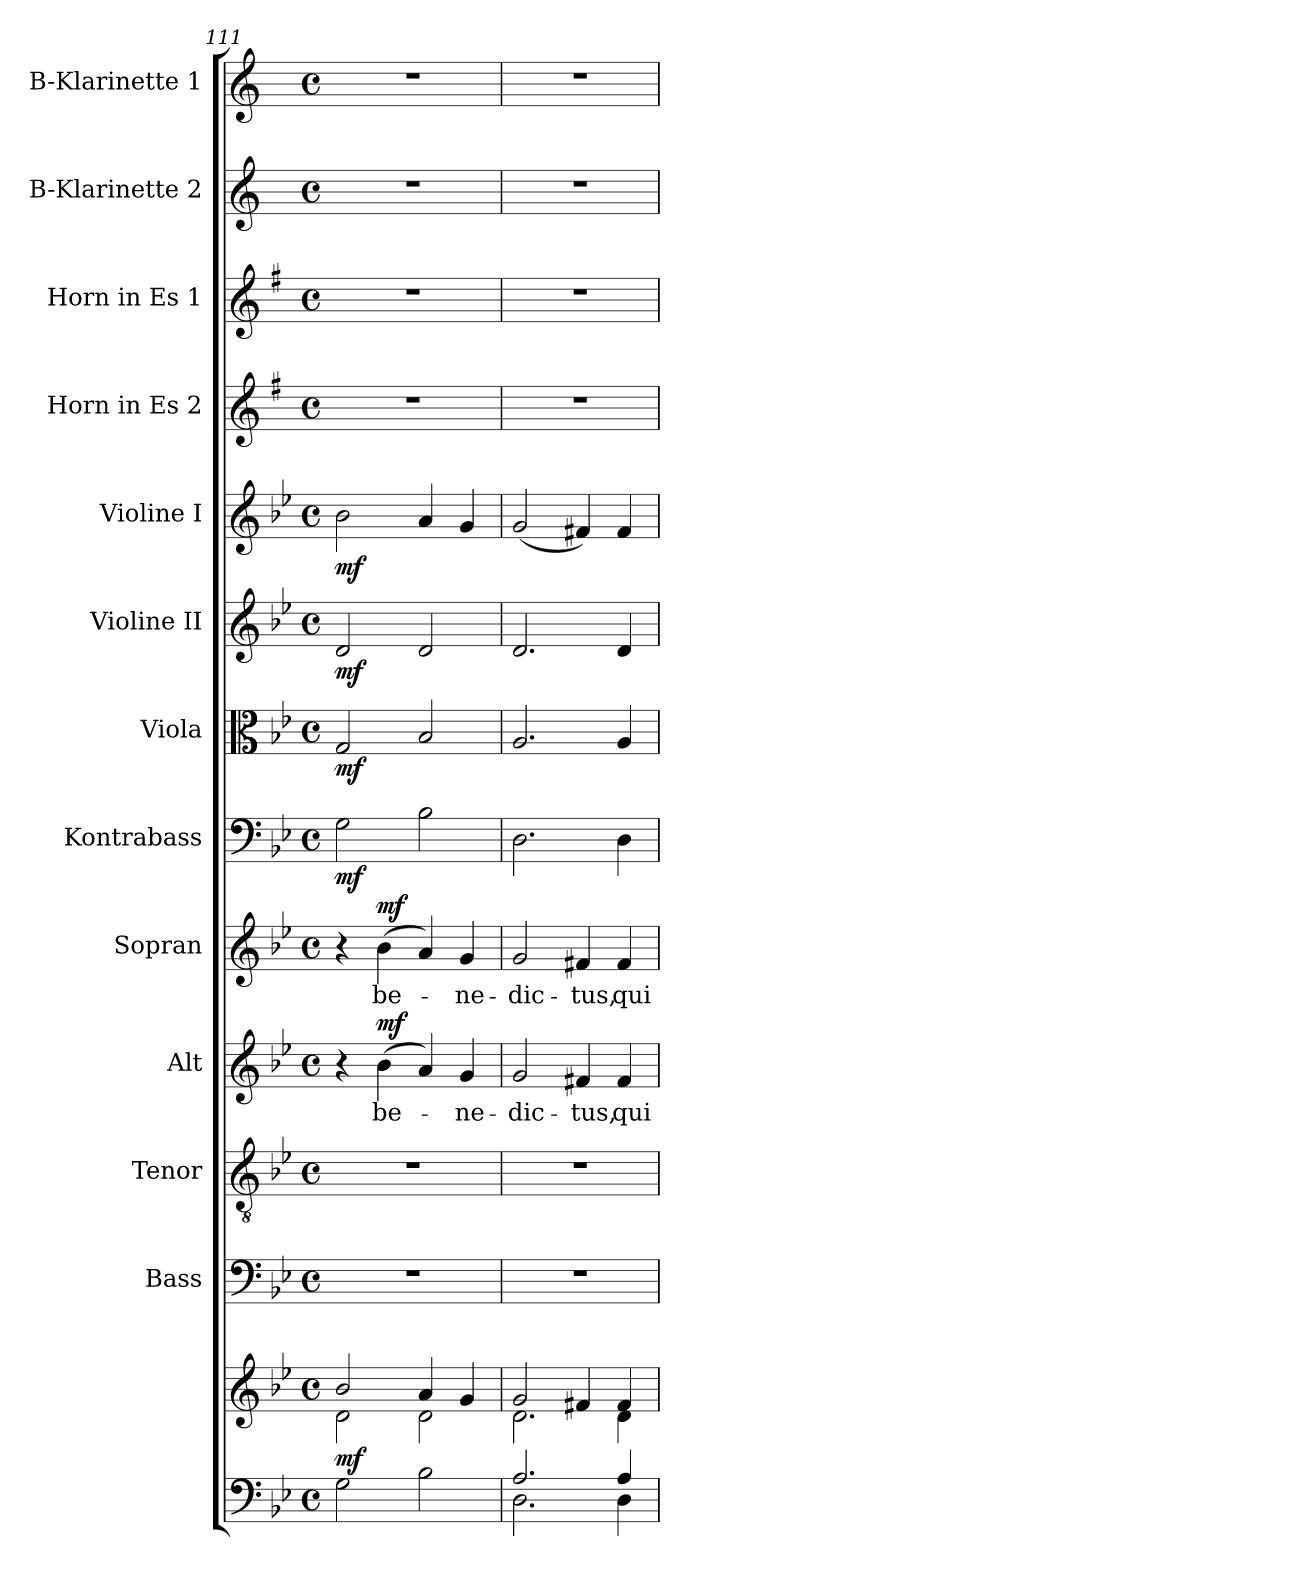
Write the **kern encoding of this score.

**kern	**kern	**dynam	**kern	**kern	**kern	**text	**dynam	**kern	**text	**dynam	**kern	**dynam	**kern	**dynam	**kern	**dynam	**kern	**dynam	**kern	**kern	**kern	**kern
*part13	*part13	*part13	*part12	*part11	*part10	*part10	*part10	*part9	*part9	*part9	*part8	*part8	*part7	*part7	*part6	*part6	*part5	*part5	*part4	*part3	*part2	*part1
*staff14	*staff13	*staff13/14	*staff12	*staff11	*staff10	*staff10	*staff10	*staff9	*staff9	*staff9	*staff8	*staff8	*staff7	*staff7	*staff6	*staff6	*staff5	*staff5	*staff4	*staff3	*staff2	*staff1
*	*	*	*I"Bass	*I"Tenor	*I"Alt	*	*	*I"Sopran	*	*	*I"Kontrabass	*	*I"Viola	*	*I"Violine II	*	*I"Violine I	*	*I"Horn in Es 2	*I"Horn in Es 1	*I"B-Klarinette 2	*I"B-Klarinette 1
*	*	*	*I'B.	*I'T.	*I'A.	*	*	*I'S.	*	*	*I'Kb.	*	*I'Vla.	*	*I'Vl. II	*	*I'Vl. I	*	*	*	*I'B Kl. 2	*I'B Kl. 1
*clefF4	*clefG2	*	*clefF4	*clefGv2	*clefG2	*	*	*clefG2	*	*	*clefF4	*	*clefC3	*	*clefG2	*	*clefG2	*	*clefG2	*clefG2	*clefG2	*clefG2
*	*	*	*	*	*	*	*	*	*	*	*ITrd7c12	*	*	*	*	*	*	*	*ITrd5c9	*ITrd5c9	*ITrd1c2	*ITrd1c2
*k[b-e-]	*k[b-e-]	*	*k[b-e-]	*k[b-e-]	*k[b-e-]	*	*	*k[b-e-]	*	*	*k[b-e-]	*	*k[b-e-]	*	*k[b-e-]	*	*k[b-e-]	*	*k[b-e-]	*k[b-e-]	*k[b-e-]	*k[b-e-]
*B-:	*B-:	*	*B-:	*B-:	*B-:	*	*	*B-:	*	*	*B-:	*	*B-:	*	*B-:	*	*B-:	*	*B-:	*B-:	*B-:	*B-:
*M4/4	*M4/4	*	*M4/4	*M4/4	*M4/4	*	*	*M4/4	*	*	*M4/4	*	*M4/4	*	*M4/4	*	*M4/4	*	*M4/4	*M4/4	*M4/4	*M4/4
*met(c)	*met(c)	*	*met(c)	*met(c)	*met(c)	*	*	*met(c)	*	*	*met(c)	*	*met(c)	*	*met(c)	*	*met(c)	*	*met(c)	*met(c)	*met(c)	*met(c)
=111	=111	=111	=111	=111	=111	=111	=111	=111	=111	=111	=111	=111	=111	=111	=111	=111	=111	=111	=111	=111	=111	=111
*	*^	*	*	*	*	*	*	*	*	*	*	*	*	*	*	*	*	*	*	*	*	*
!	!	!	!LO:DY:b	!	!	!	!	!	!	!	!	!	!LO:DY:b	!	!LO:DY:b	!	!LO:DY:b	!	!LO:DY:b	!	!	!	!
2G\	2b-/	2d\	mf	1r	1r	4r	.	.	4r	.	.	2GG\	mf	2G/	mf	2d/	mf	2b-\	mf	1r	1r	1r	1r
!	!	!	!	!	!	!	!LO:LY:b	!LO:DY:a	!	!LO:LY:b	!LO:DY:a	!	!	!	!	!	!	!	!	!	!	!	!
.	.	.	.	.	.	(>4b-\	be-	mf	(>4b-\	be-	mf	.	.	.	.	.	.	.	.	.	.	.	.
2B-\	4a/	2d\	.	.	.	4a/)	.	.	4a/)	.	.	2BB-\	.	2B-/	.	2d/	.	4a/	.	.	.	.	.
!	!	!	!	!	!	!	!LO:LY:b	!	!	!LO:LY:b	!	!	!	!	!	!	!	!	!	!	!	!	!
.	4g/	.	.	.	.	4g/	-ne-	.	4g/	-ne-	.	.	.	.	.	.	.	4g/	.	.	.	.	.
!!LO:PB:g=z
=112	=112	=112	=112	=112	=112	=112	=112	=112	=112	=112	=112	=112	=112	=112	=112	=112	=112	=112	=112	=112	=112	=112	=112
*^	*	*	*	*	*	*	*	*	*	*	*	*	*	*	*	*	*	*	*	*	*	*	*
!	!	!	!	!	!	!	!	!LO:LY:b	!	!	!LO:LY:b	!	!	!	!	!	!	!	!	!	!	!	!	!
2.A/	2.D\	2g/	2.d\	.	1r	1r	2g/	-dic-	.	2g/	-dic-	.	2.DD\	.	2.A/	.	2.d/	.	(<2g/	.	1r	1r	1r	1r
!	!	!	!	!	!	!	!	!LO:LY:b	!	!	!LO:LY:b	!	!	!	!	!	!	!	!	!	!	!	!	!
.	.	4f#X/	.	.	.	.	4f#X/	-tus,	.	4f#X/	-tus,	.	.	.	.	.	.	.	4f#X/)	.	.	.	.	.
!	!	!	!	!	!	!	!	!LO:LY:b	!	!	!LO:LY:b	!	!	!	!	!	!	!	!	!	!	!	!	!
4A/	4D\	4f#/	4d\	.	.	.	4f#/	qui	.	4f#/	qui	.	4DD\	.	4A/	.	4d/	.	4f#/	.	.	.	.	.
*v	*v	*	*	*	*	*	*	*	*	*	*	*	*	*	*	*	*	*	*	*	*	*	*	*
*	*v	*v	*	*	*	*	*	*	*	*	*	*	*	*	*	*	*	*	*	*	*	*	*
=	=	=	=	=	=	=	=	=	=	=	=	=	=	=	=	=	=	=	=	=	=	=
*-	*-	*-	*-	*-	*-	*-	*-	*-	*-	*-	*-	*-	*-	*-	*-	*-	*-	*-	*-	*-	*-	*-
